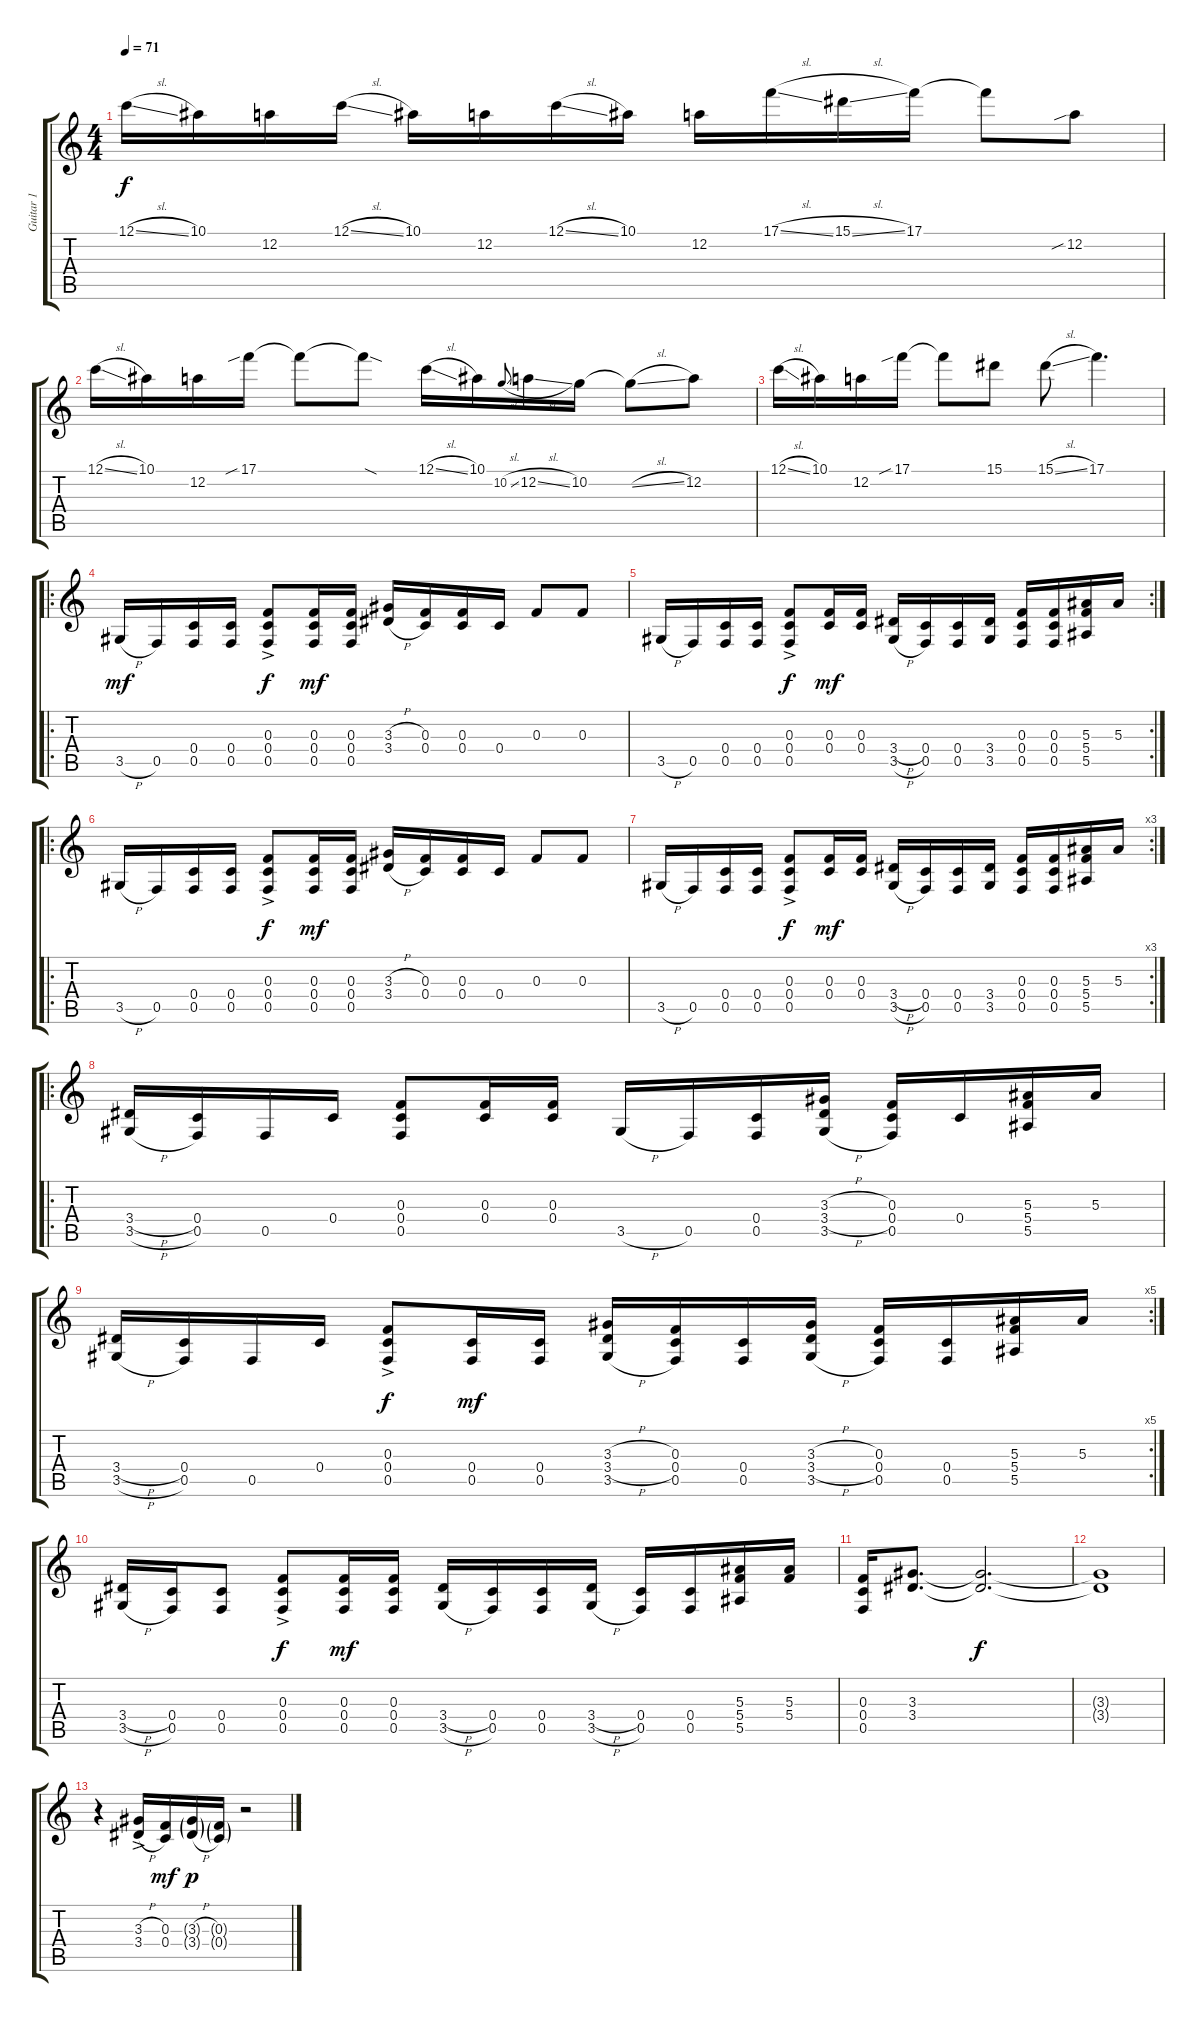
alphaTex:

\track ("Guitar 1" "Guitar 1") {instrument electricguitarclean}
\staff {score tabs}
\tuning (C4 A3 F3 C3 F2 C2) {hide}
\ts (4 4)
\tempo 71
\clef g2
\ks c
12.1{sl}.16{dy f} 10.1.16 12.2.16 12.1{sl}.16 10.1.16 12.2.16 12.1{sl}.16 10.1.16 12.2.16 17.1{sl}.16 15.1{sl}.16 17.1.16 17.1{t}.8 12.2{sib}.8 |
12.1{sl}.16 10.1.16 12.2.16 17.1{sib}.16 17.1{t}.8 17.1{sod t}.8 12.1{sl}.16 10.1.16 10.2{sl}.8{gr onbeat} 12.2{sl}.16 10.2.16 10.2{sl t}.8 12.2.8 |
12.1{sl}.16 10.1.16 12.2.16 17.1{sib}.16 17.1{t}.8 15.1.8 15.1{sl}.8 17.1.4{d} |
\ro
3.5{h}.16{dy mf} 0.5.16 (0.4 0.5).16 (0.4 0.5).16 (0.3{ac} 0.4{ac} 0.5{ac}).8{dy f} (0.3 0.4 0.5).16{dy mf} (0.3 0.4 0.5).16 (3.3{h} 3.4{h}).16 (0.3 0.4).16 (0.3 0.4).16 0.4.16 0.3.8 0.3.8 |
\rc 2
3.5{h}.16 0.5.16 (0.4 0.5).16 (0.4 0.5).16 (0.3{ac} 0.4{ac} 0.5{ac}).8{dy f} (0.3 0.4).16{dy mf} (0.3 0.4).16 (3.4{h} 3.5{h}).16 (0.4 0.5).16 (0.4 0.5).16 (3.4 3.5).16 (0.3 0.4 0.5).16 (0.3 0.4 0.5).16 (5.3 5.4 5.5).16 5.3.16 |
\ro
3.5{h}.16 0.5.16 (0.4 0.5).16 (0.4 0.5).16 (0.3{ac} 0.4{ac} 0.5{ac}).8{dy f} (0.3 0.4 0.5).16{dy mf} (0.3 0.4 0.5).16 (3.3{h} 3.4{h}).16 (0.3 0.4).16 (0.3 0.4).16 0.4.16 0.3.8 0.3.8 |
\rc 3
3.5{h}.16 0.5.16 (0.4 0.5).16 (0.4 0.5).16 (0.3{ac} 0.4{ac} 0.5{ac}).8{dy f} (0.3 0.4).16{dy mf} (0.3 0.4).16 (3.4{h} 3.5{h}).16 (0.4 0.5).16 (0.4 0.5).16 (3.4 3.5).16 (0.3 0.4 0.5).16 (0.3 0.4 0.5).16 (5.3 5.4 5.5).16 5.3.16 |
\ro
(3.4{h} 3.5{h}).16 (0.4 0.5).16 0.5.16 0.4.16 (0.3 0.4 0.5).8 (0.3 0.4).16 (0.3 0.4).16 3.5{h}.16 0.5.16 (0.4 0.5).16 (3.3{h} 3.4{h} 3.5{h}).16 (0.3 0.4 0.5).16 0.4.16 (5.3 5.4 5.5).16 5.3.16 |
\rc 5
(3.4{h} 3.5{h}).16 (0.4 0.5).16 0.5.16 0.4.16 (0.3{ac} 0.4{ac} 0.5{ac}).8{dy f} (0.4 0.5).16{dy mf} (0.4 0.5).16 (3.3{h} 3.4{h} 3.5{h}).16 (0.3 0.4 0.5).16 (0.4 0.5).16 (3.3{h} 3.4{h} 3.5{h}).16 (0.3 0.4 0.5).16 (0.4 0.5).16 (5.3 5.4 5.5).16 5.3.16 |
(3.4{h} 3.5{h}).16 (0.4 0.5).16 (0.4 0.5).8 (0.3{ac} 0.4{ac} 0.5{ac}).8{dy f} (0.3 0.4 0.5).16{dy mf} (0.3 0.4 0.5).16 (3.4{h} 3.5{h}).16 (0.4 0.5).16 (0.4 0.5).16 (3.4{h} 3.5{h}).16 (0.4 0.5).16 (0.4 0.5).16 (5.3 5.4 5.5).16 (5.3 5.4).16 |
(0.3 0.4 0.5).16 (3.3 3.4).8{d} (3.3{t} 3.4{t}).2{d dy f} |
(3.3{t} 3.4{t}).1 |
r.4 (3.3{h ac} 3.4{h ac}).16 (0.3 0.4).16{dy mf} (3.3{h g} 3.4{h g}).16{dy p} (0.3{g} 0.4{g}).16 r.2
